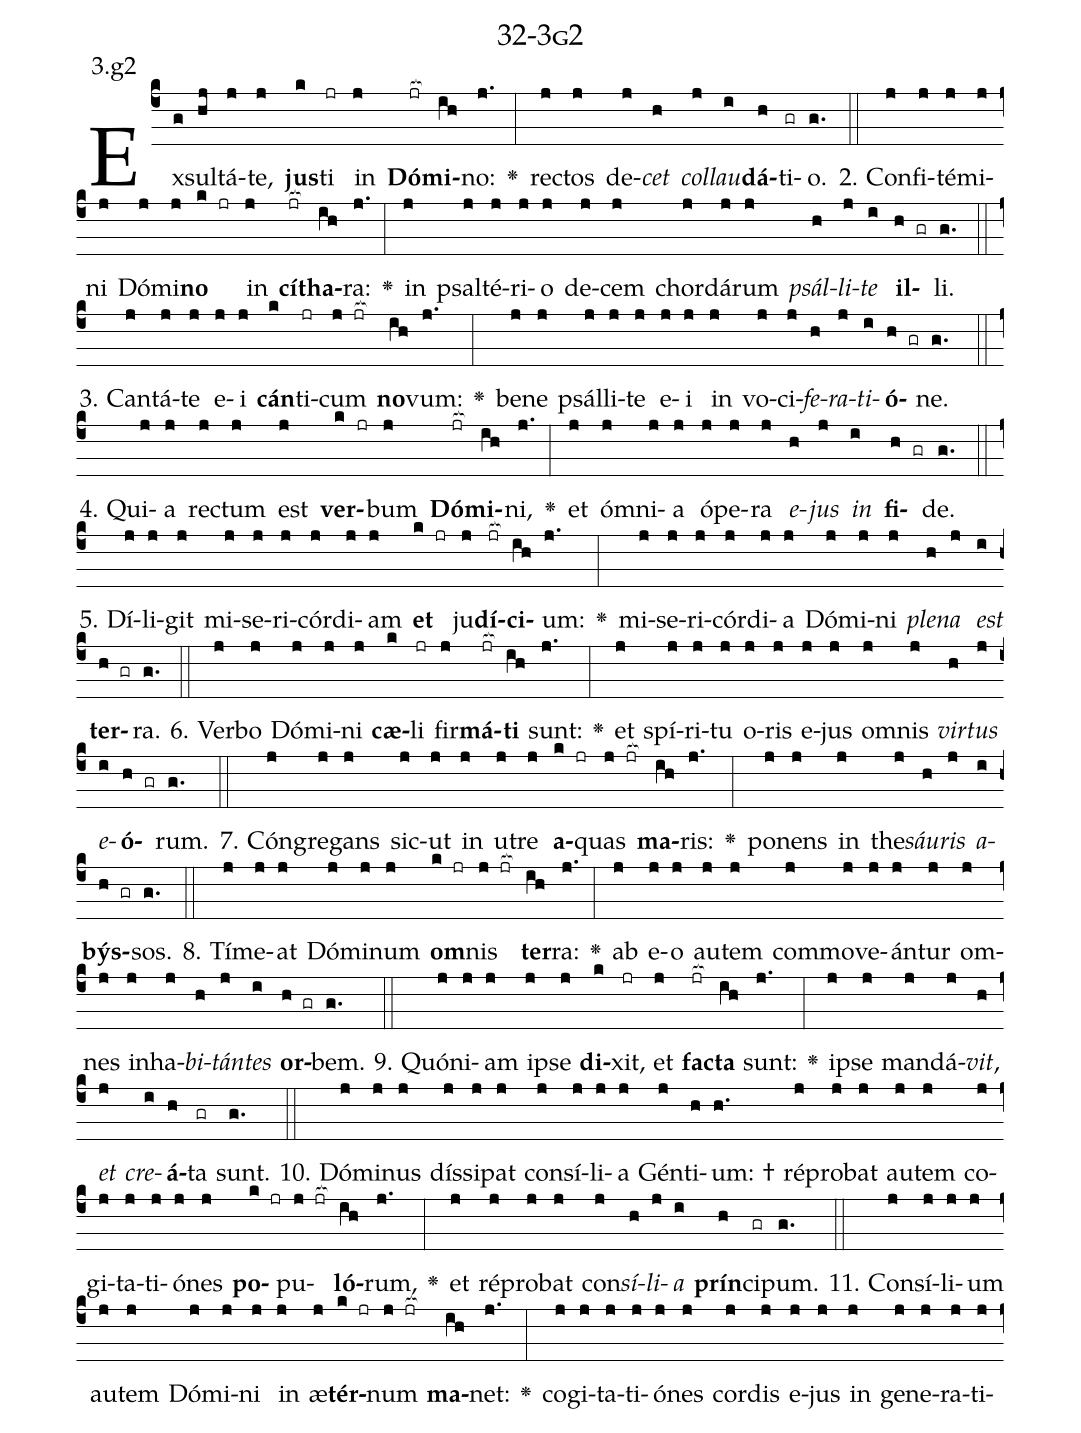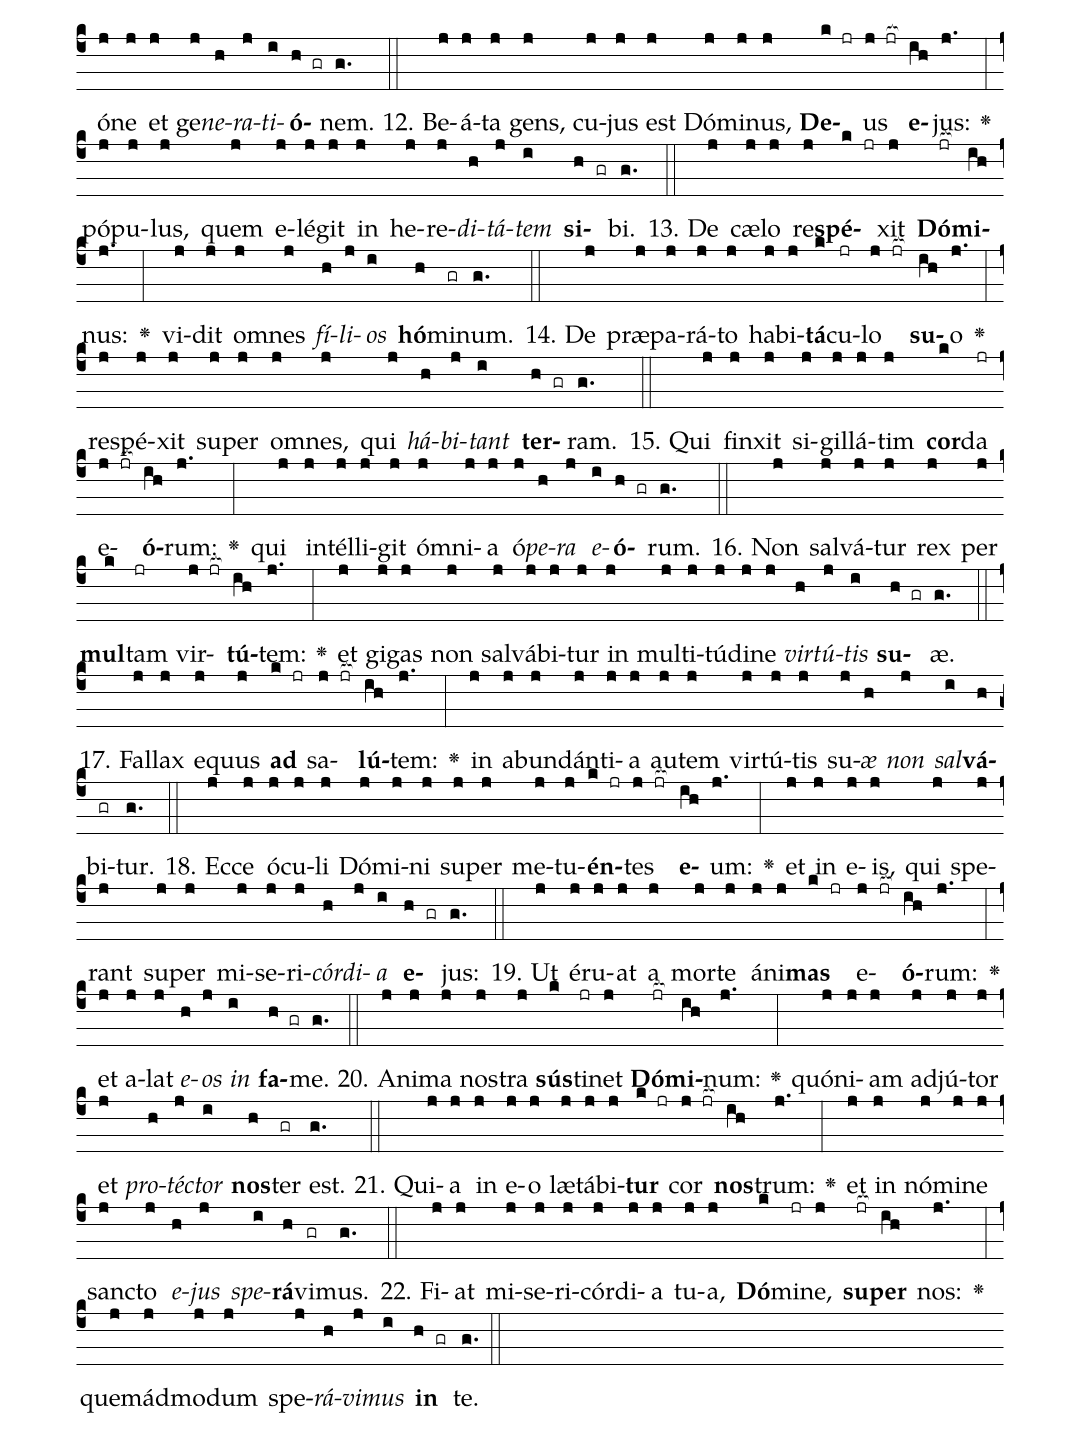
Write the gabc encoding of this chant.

name: 32-3g2;
annotation: 3.g2;
%%
(c4)Ex(g)sul(hj)tá(j)te,(j) <b>jus</b>(k)ti(jr) in(j) <b>Dó</b>(jr[ocb:1{])<b>mi</b>(ih[ocb:0}])no:(j.) <v>\greheightstar</v>(:) rec(j)tos(j) de(j)<i>cet</i>(h) <i>col</i>(j)<i>lau</i>(i)<b>dá</b>(h)ti(gr)o.(g.) (::)
2. Con(j)fi(j)té(j)mi(j)ni(j) Dó(j)mi(j)<b>no</b>(k jr) in(j) <b>cí</b>(jr[ocb:1{])<b>tha</b>(ih[ocb:0}])ra:(j.) <v>\greheightstar</v>(:) in(j) psal(j)té(j)ri(j)o(j) de(j)cem(j) chor(j)dá(j)rum(j) <i>psál</i>(h)<i>li</i>(j)<i>te</i>(i) <b>il</b>(h gr)li.(g.) (::)
3. Can(j)tá(j)te(j) e(j)i(j) <b>cán</b>(k)ti(jr)cum(j jr[ocb:1{]) <b>no</b>(ih[ocb:0}])vum:(j.) <v>\greheightstar</v>(:) be(j)ne(j) psál(j)li(j)te(j) e(j)i(j) in(j) vo(j)ci(j)<i>fe</i>(h)<i>ra</i>(j)<i>ti</i>(i)<b>ó</b>(h gr)ne.(g.) (::)
4. Qui(j)a(j) rec(j)tum(j) est(j) <b>ver</b>(k jr)bum(j) <b>Dó</b>(jr[ocb:1{])<b>mi</b>(ih[ocb:0}])ni,(j.) <v>\greheightstar</v>(:) et(j) óm(j)ni(j)a(j) ó(j)pe(j)ra(j) <i>e</i>(h)<i>jus</i>(j) <i>in</i>(i) <b>fi</b>(h gr)de.(g.) (::)
5. Dí(j)li(j)git(j) mi(j)se(j)ri(j)cór(j)di(j)am(j) <b>et</b>(k jr) ju(j)<b>dí</b>(jr[ocb:1{])<b>ci</b>(ih[ocb:0}])um:(j.) <v>\greheightstar</v>(:) mi(j)se(j)ri(j)cór(j)di(j)a(j) Dó(j)mi(j)ni(j) <i>ple</i>(h)<i>na</i>(j) <i>est</i>(i) <b>ter</b>(h gr)ra.(g.) (::)
6. Ver(j)bo(j) Dó(j)mi(j)ni(j) <b>cæ</b>(k)li(jr) fir(j)<b>má</b>(jr[ocb:1{])<b>ti</b>(ih[ocb:0}]) sunt:(j.) <v>\greheightstar</v>(:) et(j) spí(j)ri(j)tu(j) o(j)ris(j) e(j)jus(j) om(j)nis(j) <i>vir</i>(h)<i>tus</i>(j) <i>e</i>(i)<b>ó</b>(h gr)rum.(g.) (::)
7. Cón(j)gre(j)gans(j) sic(j)ut(j) in(j) u(j)tre(j) <b>a</b>(k jr)quas(j jr[ocb:1{]) <b>ma</b>(ih[ocb:0}])ris:(j.) <v>\greheightstar</v>(:) po(j)nens(j) in(j) the(j)<i>sáu</i>(h)<i>ris</i>(j) <i>a</i>(i)<b>býs</b>(h gr)sos.(g.) (::)
8. Tí(j)me(j)at(j) Dó(j)mi(j)num(j) <b>om</b>(k jr)nis(j jr[ocb:1{]) <b>ter</b>(ih[ocb:0}])ra:(j.) <v>\greheightstar</v>(:) ab(j) e(j)o(j) au(j)tem(j) com(j)mo(j)ve(j)án(j)tur(j) om(j)nes(j) in(j)ha(j)<i>bi</i>(h)<i>tán</i>(j)<i>tes</i>(i) <b>or</b>(h gr)bem.(g.) (::)
9. Quón(j)i(j)am(j) ip(j)se(j) <b>di</b>(k)xit,(jr) et(j) <b>fac</b>(jr[ocb:1{])<b>ta</b>(ih[ocb:0}]) sunt:(j.) <v>\greheightstar</v>(:) ip(j)se(j) man(j)dá(j)<i>vit</i>,(h) <i>et</i>(j) <i>cre</i>(i)<b>á</b>(h)ta(gr) sunt.(g.) (::)
10. Dó(j)mi(j)nus(j) dís(j)si(j)pat(j) con(j)sí(j)li(j)a(j) Gén(j)ti(h)um: †(h.) ré(j)pro(j)bat(j) au(j)tem(j) co(j)gi(j)ta(j)ti(j)ó(j)nes(j) <b>po</b>(k jr)pu(j jr[ocb:1{])<b>ló</b>(ih[ocb:0}])rum,(j.) <v>\greheightstar</v>(:) et(j) ré(j)pro(j)bat(j) con(j)<i>sí</i>(h)<i>li</i>(j)<i>a</i>(i) <b>prín</b>(h)ci(gr)pum.(g.) (::)
11. Con(j)sí(j)li(j)um(j) au(j)tem(j) Dó(j)mi(j)ni(j) in(j) æ(j)<b>tér</b>(k jr)num(j jr[ocb:1{]) <b>ma</b>(ih[ocb:0}])net:(j.) <v>\greheightstar</v>(:) co(j)gi(j)ta(j)ti(j)ó(j)nes(j) cor(j)dis(j) e(j)jus(j) in(j) ge(j)ne(j)ra(j)ti(j)ó(j)ne(j) et(j) ge(j)<i>ne</i>(h)<i>ra</i>(j)<i>ti</i>(i)<b>ó</b>(h gr)nem.(g.) (::)
12. Be(j)á(j)ta(j) gens,(j) cu(j)jus(j) est(j) Dó(j)mi(j)nus,(j) <b>De</b>(k jr)us(j jr[ocb:1{]) <b>e</b>(ih[ocb:0}])jus:(j.) <v>\greheightstar</v>(:) pó(j)pu(j)lus,(j) quem(j) e(j)lé(j)git(j) in(j) he(j)re(j)<i>di</i>(h)<i>tá</i>(j)<i>tem</i>(i) <b>si</b>(h gr)bi.(g.) (::)
13. De(j) cæ(j)lo(j) re(j)<b>spé</b>(k jr)xit(j) <b>Dó</b>(jr[ocb:1{])<b>mi</b>(ih[ocb:0}])nus:(j.) <v>\greheightstar</v>(:) vi(j)dit(j) om(j)nes(j) <i>fí</i>(h)<i>li</i>(j)<i>os</i>(i) <b>hó</b>(h)mi(gr)num.(g.) (::)
14. De(j) præ(j)pa(j)rá(j)to(j) ha(j)bi(j)<b>tá</b>(k)cu(jr)lo(j jr[ocb:1{]) <b>su</b>(ih[ocb:0}])o(j.) <v>\greheightstar</v>(:) re(j)spé(j)xit(j) su(j)per(j) om(j)nes,(j) qui(j) <i>há</i>(h)<i>bi</i>(j)<i>tant</i>(i) <b>ter</b>(h gr)ram.(g.) (::)
15. Qui(j) fin(j)xit(j) si(j)gil(j)lá(j)tim(j) <b>cor</b>(k)da(jr) e(j jr[ocb:1{])<b>ó</b>(ih[ocb:0}])rum:(j.) <v>\greheightstar</v>(:) qui(j) in(j)tél(j)li(j)git(j) óm(j)ni(j)a(j) ó(j)<i>pe</i>(h)<i>ra</i>(j) <i>e</i>(i)<b>ó</b>(h gr)rum.(g.) (::)
16. Non(j) sal(j)vá(j)tur(j) rex(j) per(j) <b>mul</b>(k)tam(jr) vir(j jr[ocb:1{])<b>tú</b>(ih[ocb:0}])tem:(j.) <v>\greheightstar</v>(:) et(j) gi(j)gas(j) non(j) sal(j)vá(j)bi(j)tur(j) in(j) mul(j)ti(j)tú(j)di(j)ne(j) <i>vir</i>(h)<i>tú</i>(j)<i>tis</i>(i) <b>su</b>(h gr)æ.(g.) (::)
17. Fal(j)lax(j) e(j)quus(j) <b>ad</b>(k jr) sa(j jr[ocb:1{])<b>lú</b>(ih[ocb:0}])tem:(j.) <v>\greheightstar</v>(:) in(j) ab(j)un(j)dán(j)ti(j)a(j) au(j)tem(j) vir(j)tú(j)tis(j) su(j)<i>æ</i>(h) <i>non</i>(j) <i>sal</i>(i)<b>vá</b>(h)bi(gr)tur.(g.) (::)
18. Ec(j)ce(j) ó(j)cu(j)li(j) Dó(j)mi(j)ni(j) su(j)per(j) me(j)tu(j)<b>én</b>(k jr)tes(j jr[ocb:1{]) <b>e</b>(ih[ocb:0}])um:(j.) <v>\greheightstar</v>(:) et(j) in(j) e(j)is,(j) qui(j) spe(j)rant(j) su(j)per(j) mi(j)se(j)ri(j)<i>cór</i>(h)<i>di</i>(j)<i>a</i>(i) <b>e</b>(h gr)jus:(g.) (::)
19. Ut(j) é(j)ru(j)at(j) a(j) mor(j)te(j) á(j)ni(j)<b>mas</b>(k jr) e(j jr[ocb:1{])<b>ó</b>(ih[ocb:0}])rum:(j.) <v>\greheightstar</v>(:) et(j) a(j)lat(j) <i>e</i>(h)<i>os</i>(j) <i>in</i>(i) <b>fa</b>(h gr)me.(g.) (::)
20. A(j)ni(j)ma(j) nos(j)tra(j) <b>sús</b>(k)ti(jr)net(j) <b>Dó</b>(jr[ocb:1{])<b>mi</b>(ih[ocb:0}])num:(j.) <v>\greheightstar</v>(:) quón(j)i(j)am(j) ad(j)jú(j)tor(j) et(j) <i>pro</i>(h)<i>téc</i>(j)<i>tor</i>(i) <b>nos</b>(h)ter(gr) est.(g.) (::)
21. Qui(j)a(j) in(j) e(j)o(j) læ(j)tá(j)bi(j)<b>tur</b>(k jr) cor(j jr[ocb:1{]) <b>nos</b>(ih[ocb:0}])trum:(j.) <v>\greheightstar</v>(:) et(j) in(j) nó(j)mi(j)ne(j) sanc(j)to(j) <i>e</i>(h)<i>jus</i>(j) <i>spe</i>(i)<b>rá</b>(h)vi(gr)mus.(g.) (::)
22. Fi(j)at(j) mi(j)se(j)ri(j)cór(j)di(j)a(j) tu(j)a,(j) <b>Dó</b>(k)mi(jr)ne,(j) <b>su</b>(jr[ocb:1{])<b>per</b>(ih[ocb:0}]) nos:(j.) <v>\greheightstar</v>(:) quem(j)ád(j)mo(j)dum(j) spe(j)<i>rá</i>(h)<i>vi</i>(j)<i>mus</i>(i) <b>in</b>(h gr) te.(g.) (::)
